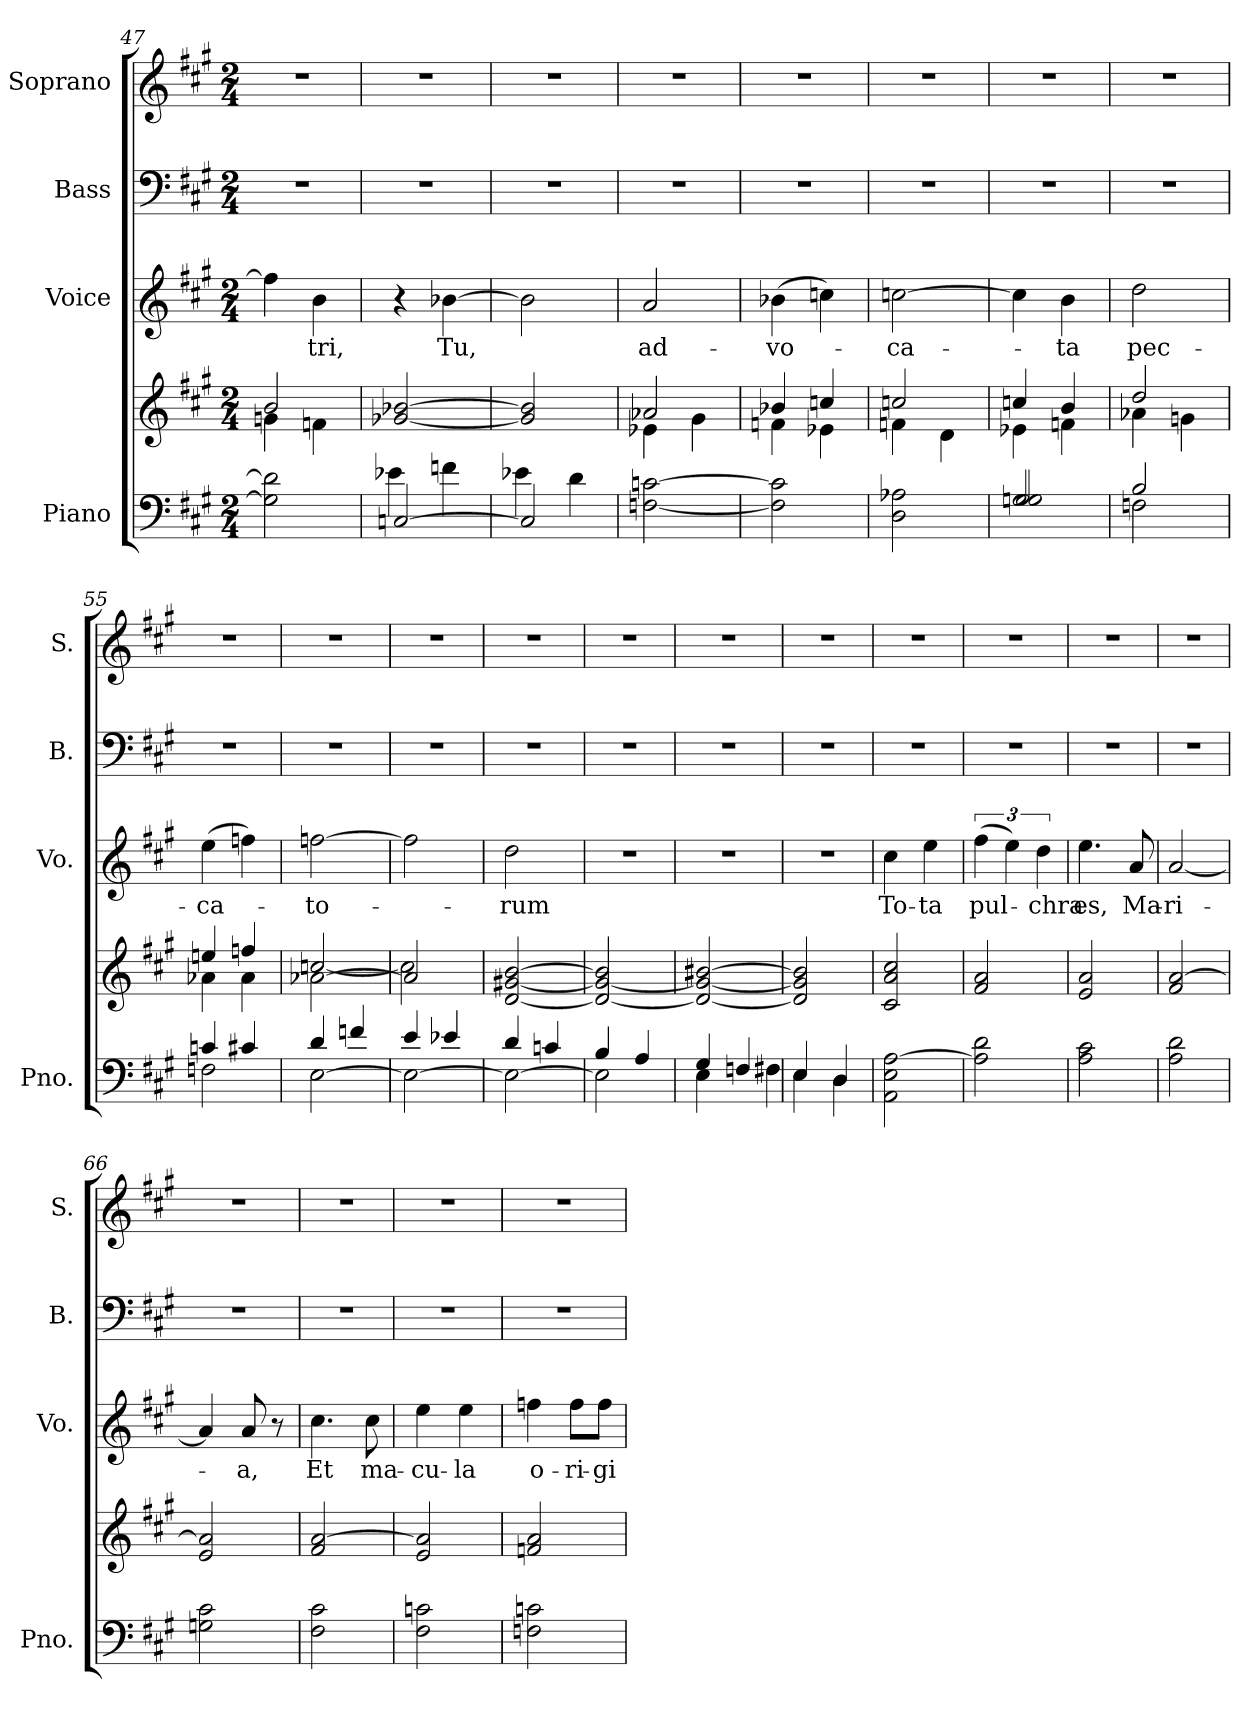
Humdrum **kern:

**kern	**kern	**kern	**text	**kern	**kern
*part4	*part4	*part3	*part3	*part2	*part1
*staff5	*staff4	*staff3	*staff3	*staff2	*staff1
*I"Piano	*	*I"Voice	*	*I"Bass	*I"Soprano
*I'Pno.	*	*I'Vo.	*	*I'B.	*I'S.
*clefF4	*clefG2	*clefG2	*	*clefF4	*clefG2
*k[f#c#g#]	*k[f#c#g#]	*k[f#c#g#]	*	*k[f#c#g#]	*k[f#c#g#]
*M2/4	*M2/4	*M2/4	*	*M2/4	*M2/4
=47	=47	=47	=47	=47	=47
*	*^	*	*	*	*
2G\] 2d\]	4gn\	2b/	4ff\]	.	2r	2r
!	!	!	!	!LO:LY:b	!	!
.	4fn\	.	4b\	tri,	.	.
*	*v	*v	*	*	*	*
=48	=48	=48	=48	=48	=48
*^	*	*	*	*	*
[2Cn/	4e-X\	[2g-X/ [2b-X/	4r	.	2r	2r
!	!	!	!	!LO:LY:b	!	!
.	4fn\	.	[4b-X\	Tu,	.	.
=49	=49	=49	=49	=49	=49	=49
2C/]	4e-X\	2g-/] 2b-/]	2b-\]	.	2r	2r
.	4d\	.	.	.	.	.
!!LO:PB:g=z
=50	=50	=50	=50	=50	=50	=50
*	*	*^	*	*	*	*
!	!	!	!	!	!LO:LY:b	!	!
*v	*v	*	*	*	*	*	*
[2Fn\ [2cn\	4e-X\	2a-X/	2a/	ad-	2r	2r
.	4g#\	.	.	.	.	.
=51	=51	=51	=51	=51	=51	=51
!	!	!	!	!LO:LY:b	!	!
2F\] 2c\]	4fn\	4b-X/	(>4b-X\	-vo-	2r	2r
.	4e-X\	4ccn/	4ccn\)	.	.	.
=52	=52	=52	=52	=52	=52	=52
!	!	!	!	!LO:LY:b	!	!
2D\ 2A-X\	4fn\	2ccn/	[2ccn\	-ca-	2r	2r
.	4d\	.	.	.	.	.
=53	=53	=53	=53	=53	=53	=53
*^	*	*	*	*	*	*
2Gn/	2G/ 2G/	4e-X\	4ccn/	4cc\]	.	2r	2r
!	!	!	!	!	!LO:LY:b	!	!
.	.	4fn\	4b/	4b\	-ta	.	.
=54	=54	=54	=54	=54	=54	=54	=54
!	!	!	!	!	!LO:LY:b	!	!
2Fn\	2B/	4a-X\	2dd/	2dd\	pec-	2r	2r
.	.	4gn\	.	.	.	.	.
=55	=55	=55	=55	=55	=55	=55	=55
!	!	!	!	!	!LO:LY:b	!	!
2Fn\	4cn/	4a-X\	4een/	(>4ee\	-ca-	2r	2r
.	4c#X/	4a-\	4ffn/	4ffn\)	.	.	.
=56	=56	=56	=56	=56	=56	=56	=56
!	!	!	!	!	!LO:LY:b	!	!
[2E\	4d/	[2a-X\	[2ccn/	[2ffn\	-to-	2r	2r
.	4fn/	.	.	.	.	.	.
=57	=57	=57	=57	=57	=57	=57	=57
2E\_	4e/	2a-/]	2cc\]	2ff\]	.	2r	2r
.	4e-X/	.	.	.	.	.	.
*	*	*v	*v	*	*	*	*
=58	=58	=58	=58	=58	=58	=58
!	!	!	!	!LO:LY:b	!	!
2E\_	4d/	[2d/ [2g#X/ [2b/	2dd\	-rum	2r	2r
.	4cn/	.	.	.	.	.
=59	=59	=59	=59	=59	=59	=59
2E\]	4B/	2d/_ 2g#/_ 2b/]	2r	.	2r	2r
.	4A/	.	.	.	.	.
=60	=60	=60	=60	=60	=60	=60
4E\	4G#/	2d/_ 2g#/_ [2b#X/	2r	.	2r	2r
4Fn/	4F#X\	.	.	.	.	.
=61	=61	=61	=61	=61	=61	=61
4E/	4E\	2d/] 2g#/] 2b#/]	2r	.	2r	2r
4D/	4D\	.	.	.	.	.
=62	=62	=62	=62	=62	=62	=62
!	!	!	!	!LO:LY:b	!	!
*v	*v	*	*	*	*	*
2AA\ 2E\ [2A\	2c#/ 2a/ 2cc#/	4cc#\	To-	2r	2r
!	!	!	!LO:LY:b	!	!
.	.	4ee\	-ta	.	.
!!LO:LB:g=z
=63	=63	=63	=63	=63	=63
!	!	!	!LO:LY:b	!	!
2A\] 2d\	2f#/ 2a/	(>6ff#\	pul-	2r	2r
.	.	6ee\)	.	.	.
!	!	!	!LO:LY:b	!	!
.	.	6dd\	-chra	.	.
=64	=64	=64	=64	=64	=64
!	!	!	!LO:LY:b	!	!
2A\ 2c#\	2e/ 2a/	4.ee\	es,	2r	2r
!	!	!	!LO:LY:b	!	!
.	.	8a/	Ma-	.	.
=65	=65	=65	=65	=65	=65
!	!	!	!LO:LY:b	!	!
2A\ 2d\	2f#/ [2a/	[2a/	-ri-	2r	2r
=66	=66	=66	=66	=66	=66
2Gn\ 2c#\	2e/ 2a/]	4a/]	.	2r	2r
!	!	!	!LO:LY:b	!	!
.	.	8a/	-a,	.	.
.	.	8r	.	.	.
=67	=67	=67	=67	=67	=67
!	!	!	!LO:LY:b	!	!
2F#\ 2c#\	2f#/ [2a/	4.cc#\	Et	2r	2r
!	!	!	!LO:LY:b	!	!
.	.	8cc#\	ma-	.	.
=68	=68	=68	=68	=68	=68
!	!	!	!LO:LY:b	!	!
2F#\ 2cn\	2e/ 2a/]	4ee\	-cu-	2r	2r
!	!	!	!LO:LY:b	!	!
.	.	4ee\	-la	.	.
=69	=69	=69	=69	=69	=69
!	!	!	!LO:LY:b	!	!
2Fn\ 2cn\	2fn/ 2a/	4ffn\	o-	2r	2r
!	!	!	!LO:LY:b	!	!
.	.	8ff\L	-ri-	.	.
!	!	!	!LO:LY:b	!	!
.	.	8ff\J	-gi-	.	.
=	=	=	=	=	=
*-	*-	*-	*-	*-	*-
